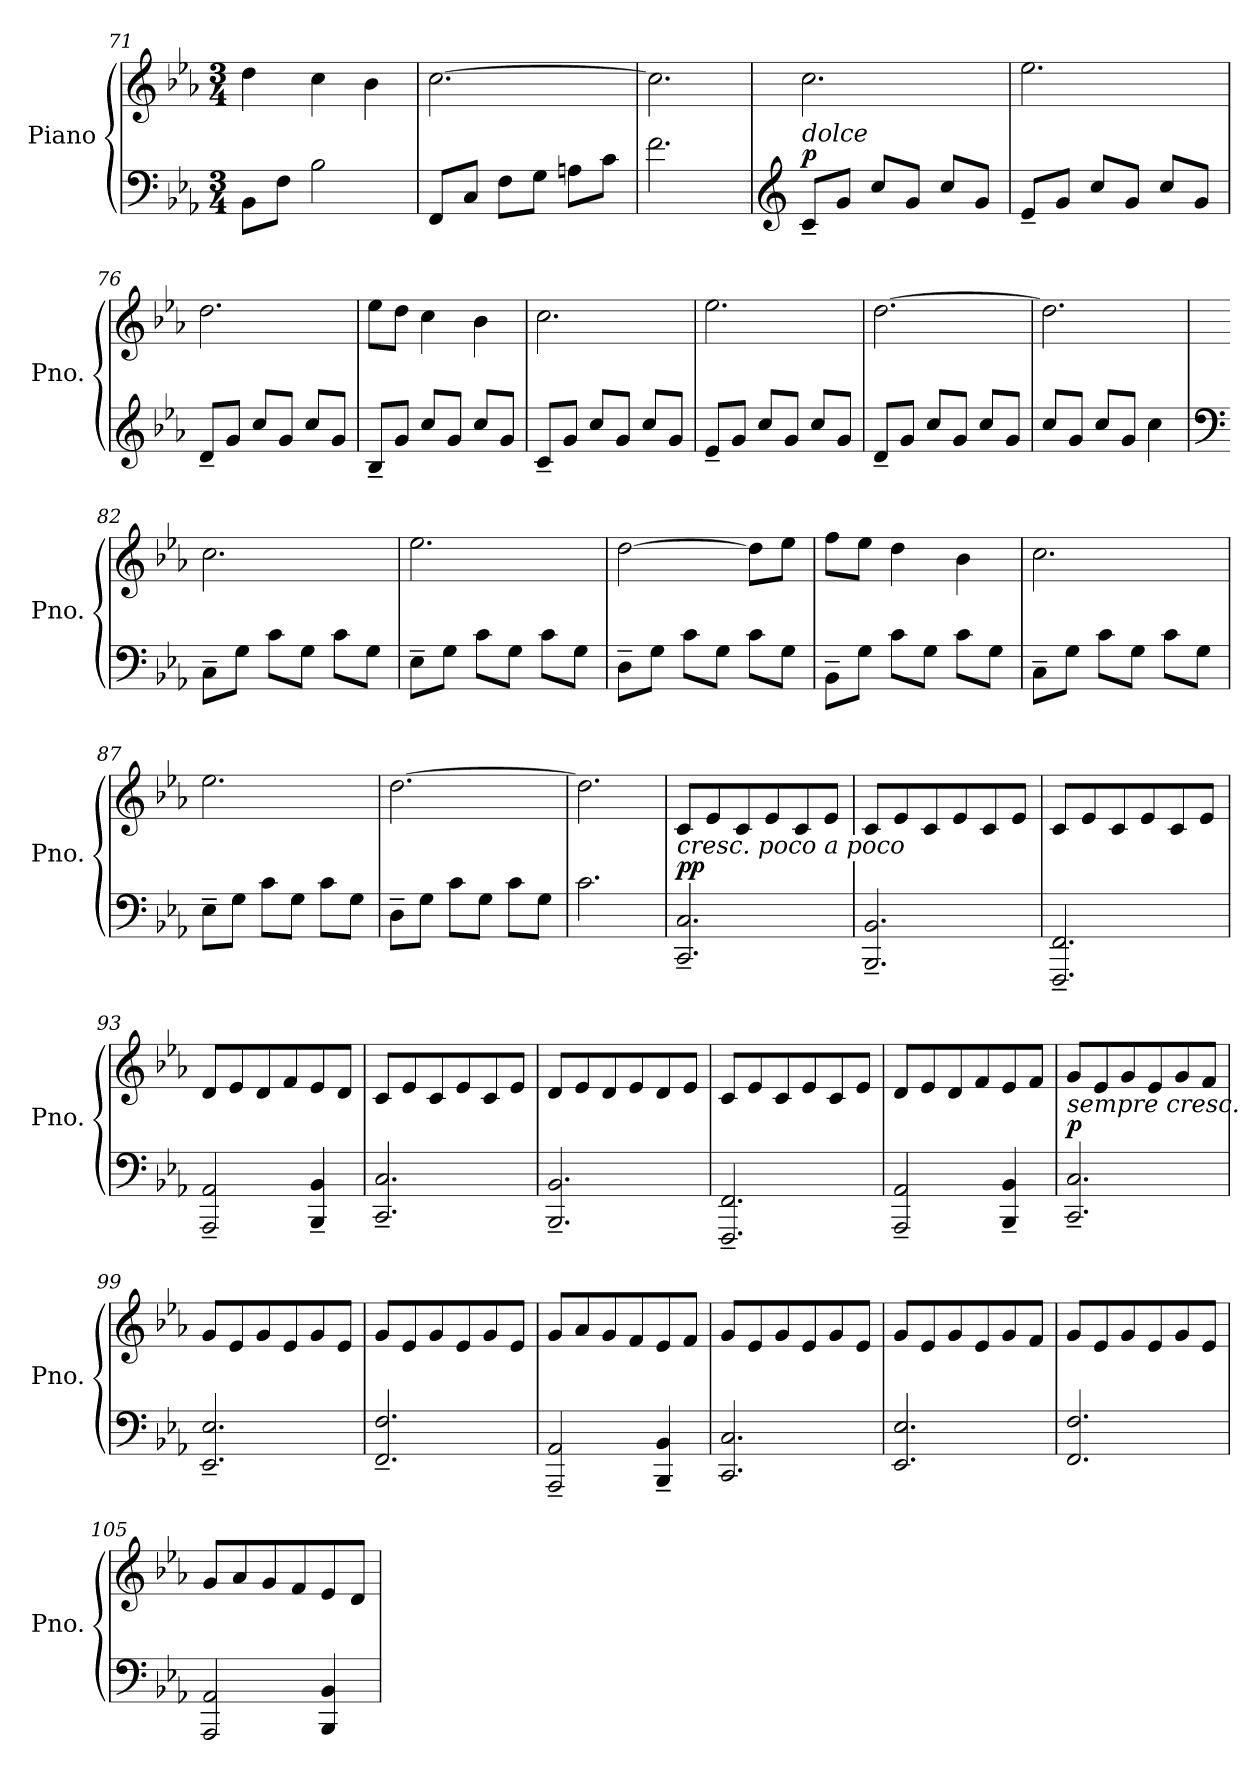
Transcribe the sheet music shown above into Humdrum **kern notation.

**kern	**kern	**dynam
*part1	*part1	*part1
*staff2	*staff1	*staff1/2
*I"Piano	*	*
*I'Pno.	*	*
*clefF4	*clefG2	*
*k[b-e-a-]	*k[b-e-a-]	*
*M3/4	*M3/4	*
=71	=71	=71
8BB-\L	4dd\	.
8F\J	.	.
2B-\	4cc\	.
.	4b-\	.
=72	=72	=72
8FF/L	[2.cc\	.
8C/J	.	.
8F\L	.	.
8G\J	.	.
8An\L	.	.
8c\J	.	.
=73	=73	=73
2.f\	2.cc\]	.
!!LO:PB:g=z
=74	=74	=74
*clefG2	*	*
!LO:TX:a:i:t=dolce	!	!
!	!	!LO:DY:a=2
8c~/L	2.cc\	p
8g/J	.	.
8cc/L	.	.
8g/J	.	.
8cc/L	.	.
8g/J	.	.
=75	=75	=75
8e-~/L	2.ee-\	.
8g/J	.	.
8cc/L	.	.
8g/J	.	.
8cc/L	.	.
8g/J	.	.
=76	=76	=76
8d~/L	2.dd\	.
8g/J	.	.
8cc/L	.	.
8g/J	.	.
8cc/L	.	.
8g/J	.	.
=77	=77	=77
8B-~/L	8ee-\L	.
8g/J	8dd\J	.
8cc/L	4cc\	.
8g/J	.	.
8cc/L	4b-\	.
8g/J	.	.
=78	=78	=78
8c~/L	2.cc\	.
8g/J	.	.
8cc/L	.	.
8g/J	.	.
8cc/L	.	.
8g/J	.	.
!!LO:LB:g=z
=79	=79	=79
8e-~/L	2.ee-\	.
8g/J	.	.
8cc/L	.	.
8g/J	.	.
8cc/L	.	.
8g/J	.	.
=80	=80	=80
8d~/L	[2.dd\	.
8g/J	.	.
8cc/L	.	.
8g/J	.	.
8cc/L	.	.
8g/J	.	.
=81	=81	=81
8cc/L	2.dd\]	.
8g/J	.	.
8cc/L	.	.
8g/J	.	.
4cc\	.	.
=82	=82	=82
*clefF4	*	*
8C~\L	2.cc\	.
8G\J	.	.
8c\L	.	.
8G\J	.	.
8c\L	.	.
8G\J	.	.
=83	=83	=83
8E-~\L	2.ee-\	.
8G\J	.	.
8c\L	.	.
8G\J	.	.
8c\L	.	.
8G\J	.	.
!!LO:LB:g=z
=84	=84	=84
8D~\L	[2dd\	.
8G\J	.	.
8c\L	.	.
8G\J	.	.
8c\L	8dd\L]	.
8G\J	8ee-\J	.
=85	=85	=85
8BB-~\L	8ff\L	.
8G\J	8ee-\J	.
8c\L	4dd\	.
8G\J	.	.
8c\L	4b-\	.
8G\J	.	.
=86	=86	=86
8C~\L	2.cc\	.
8G\J	.	.
8c\L	.	.
8G\J	.	.
8c\L	.	.
8G\J	.	.
=87	=87	=87
8E-~\L	2.ee-\	.
8G\J	.	.
8c\L	.	.
8G\J	.	.
8c\L	.	.
8G\J	.	.
=88	=88	=88
8D~\L	[2.dd\	.
8G\J	.	.
8c\L	.	.
8G\J	.	.
8c\L	.	.
8G\J	.	.
=89	=89	=89
2.c\	2.dd\]	.
!!LO:LB:g=z
=90	=90	=90
!LO:TX:a:i:t=cresc. poco a poco	!	!
!	!	!LO:DY:a=2
2.CC/~ 2.C/~	8c/L	pp
.	8e-/	.
.	8c/	.
.	8e-/	.
.	8c/	.
.	8e-/J	.
=91	=91	=91
2.BBB-/~ 2.BB-/~	8c/L	.
.	8e-/	.
.	8c/	.
.	8e-/	.
.	8c/	.
.	8e-/J	.
=92	=92	=92
2.FFF/~ 2.FF/~	8c/L	.
.	8e-/	.
.	8c/	.
.	8e-/	.
.	8c/	.
.	8e-/J	.
=93	=93	=93
2AAA-/~ 2AA-/~	8d/L	.
.	8e-/	.
.	8d/	.
.	8f/	.
4BBB-/~ 4BB-/~	8e-/	.
.	8d/J	.
!!LO:LB:g=z
=94	=94	=94
2.CC/~ 2.C/~	8c/L	.
.	8e-/	.
.	8c/	.
.	8e-/	.
.	8c/	.
.	8e-/J	.
=95	=95	=95
2.BBB-/~ 2.BB-/~	8d/L	.
.	8e-/	.
.	8d/	.
.	8e-/	.
.	8d/	.
.	8e-/J	.
=96	=96	=96
2.FFF/~ 2.FF/~	8c/L	.
.	8e-/	.
.	8c/	.
.	8e-/	.
.	8c/	.
.	8e-/J	.
=97	=97	=97
2AAA-/~ 2AA-/~	8d/L	.
.	8e-/	.
.	8d/	.
.	8f/	.
4BBB-/~ 4BB-/~	8e-/	.
.	8f/J	.
!!LO:LB:g=z
=98	=98	=98
!LO:TX:a:i:t=sempre cresc.	!	!
!	!	!LO:DY:a=2
2.CC/~ 2.C/~	8g/L	p
.	8e-/	.
.	8g/	.
.	8e-/	.
.	8g/	.
.	8f/J	.
=99	=99	=99
2.EE-/~ 2.E-/~	8g/L	.
.	8e-/	.
.	8g/	.
.	8e-/	.
.	8g/	.
.	8e-/J	.
=100	=100	=100
2.FF/~ 2.F/~	8g/L	.
.	8e-/	.
.	8g/	.
.	8e-/	.
.	8g/	.
.	8e-/J	.
=101	=101	=101
2AAA-/~ 2AA-/~	8g/L	.
.	8a-/	.
.	8g/	.
.	8f/	.
4BBB-/~ 4BB-/~	8e-/	.
.	8f/J	.
!!LO:PB:g=z
=102	=102	=102
2.CC/ 2.C/	8g/L	.
.	8e-/	.
.	8g/	.
.	8e-/	.
.	8g/	.
.	8e-/J	.
=103	=103	=103
2.EE-/ 2.E-/	8g/L	.
.	8e-/	.
.	8g/	.
.	8e-/	.
.	8g/	.
.	8f/J	.
=104	=104	=104
2.FF/ 2.F/	8g/L	.
.	8e-/	.
.	8g/	.
.	8e-/	.
.	8g/	.
.	8e-/J	.
=105	=105	=105
2AAA-/ 2AA-/	8g/L	.
.	8a-/	.
.	8g/	.
.	8f/	.
4BBB-/ 4BB-/	8e-/	.
.	8d/J	.
=	=	=
*-	*-	*-
